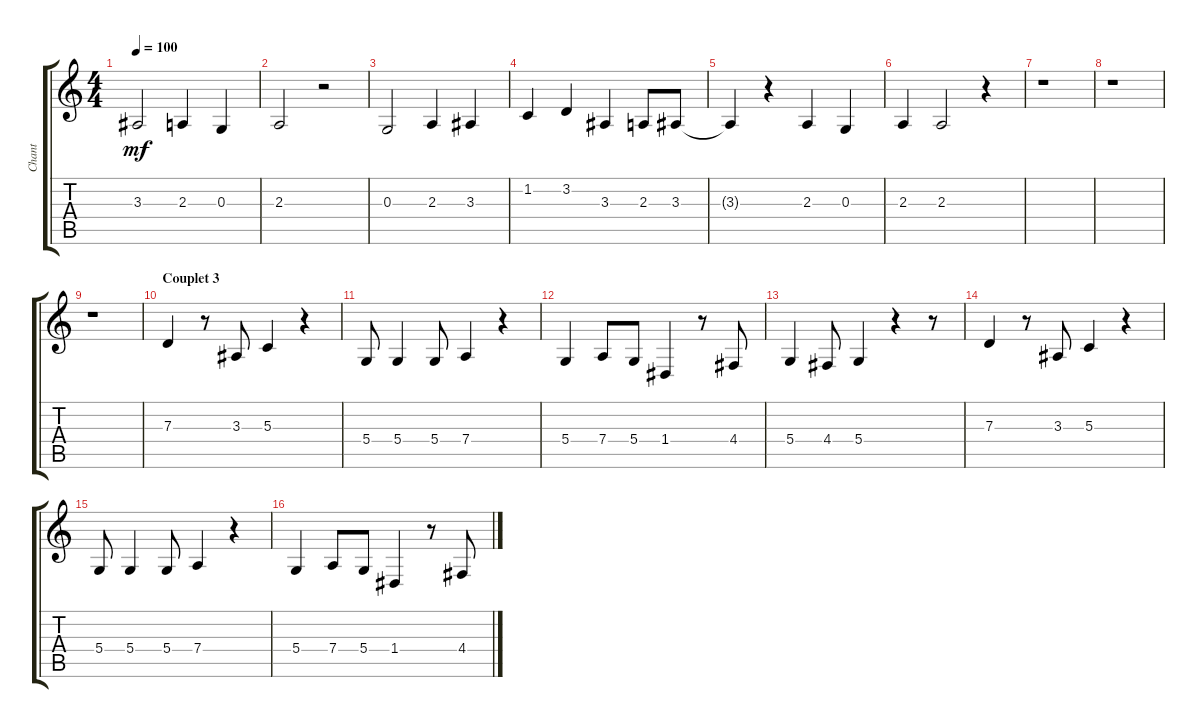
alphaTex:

\track ("Chant " "Chant ") {instrument flute}
\staff {score tabs}
\tuning (E4 B3 G3 D3 A2 E2) {hide}
\ts (4 4)
\tempo 100
\clef g2
\ks c
3.3.2{dy mf} 2.3.4 0.3.4 |
2.3.2 r.2 |
0.3.2 2.3.4 3.3.4 |
1.2.4 3.2.4 3.3.4 2.3.8 3.3.8 |
3.3{t}.4 r.4 2.3.4 0.3.4 |
2.3.4 2.3.2 r.4 |
r.1 |
r.1 |
r.1 |
\section ("" "Couplet 3")
7.3.4 r.8 3.3.8 5.3.4 r.4 |
5.4.8 5.4.4 5.4.8 7.4.4 r.4 |
5.4.4 7.4.8 5.4.8 1.4.4 r.8 4.4.8 |
5.4.4 4.4.8 5.4.4 r.4 r.8 |
7.3.4 r.8 3.3.8 5.3.4 r.4 |
5.4.8 5.4.4 5.4.8 7.4.4 r.4 |
5.4.4 7.4.8 5.4.8 1.4.4 r.8 4.4.8
